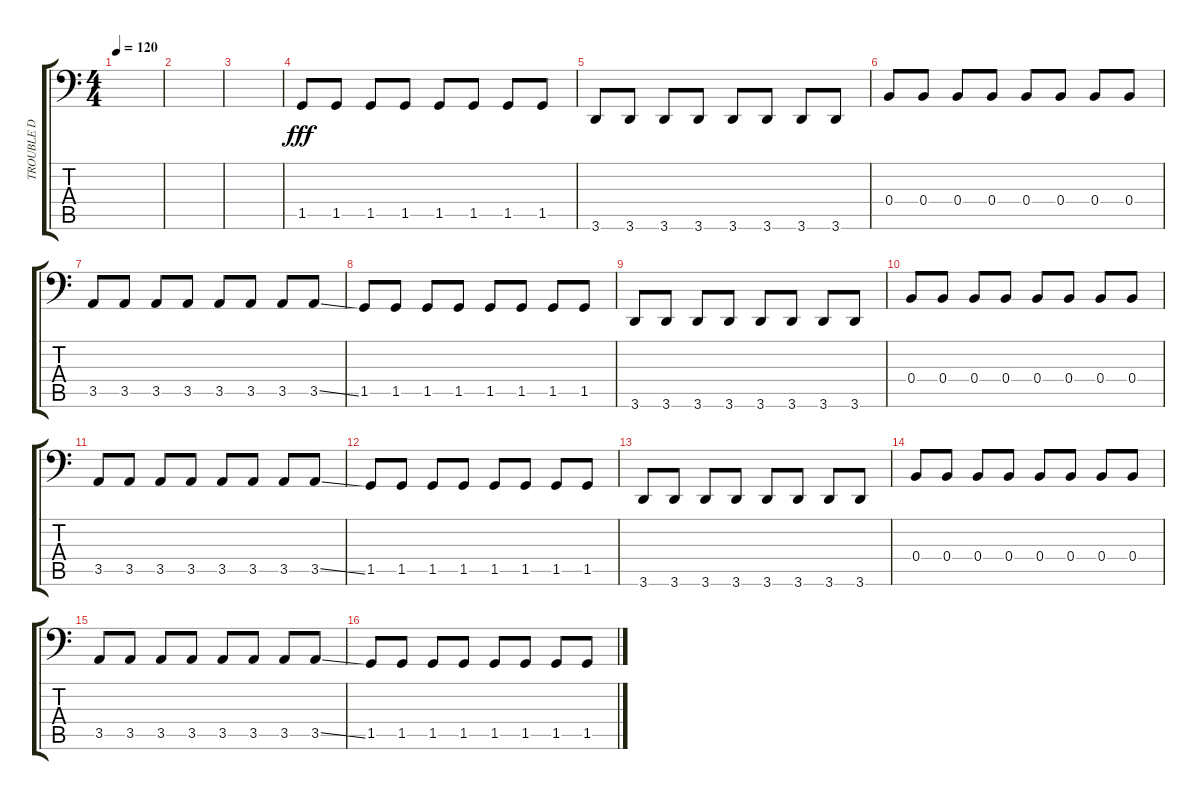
\track ("TROUBLE D" "TROUBLE D") {instrument electricbasspick}
\staff {score tabs}
\tuning (Db3 Ab2 E2 B1 Gb1 B0) {hide}
\ts (4 4)
\tempo 120
\clef f4
\ks c
|
|
|
1.5.8{dy fff instrument electricbasspick} 1.5.8 1.5.8 1.5.8 1.5.8 1.5.8 1.5.8 1.5.8 |
3.6.8 3.6.8 3.6.8 3.6.8 3.6.8 3.6.8 3.6.8 3.6.8 |
0.4.8 0.4.8 0.4.8 0.4.8 0.4.8 0.4.8 0.4.8 0.4.8 |
3.5.8 3.5.8 3.5.8 3.5.8 3.5.8 3.5.8 3.5.8 3.5{ss}.8 |
1.5.8 1.5.8 1.5.8 1.5.8 1.5.8 1.5.8 1.5.8 1.5.8 |
3.6.8 3.6.8 3.6.8 3.6.8 3.6.8 3.6.8 3.6.8 3.6.8 |
0.4.8 0.4.8 0.4.8 0.4.8 0.4.8 0.4.8 0.4.8 0.4.8 |
3.5.8 3.5.8 3.5.8 3.5.8 3.5.8 3.5.8 3.5.8 3.5{ss}.8 |
1.5.8 1.5.8 1.5.8 1.5.8 1.5.8 1.5.8 1.5.8 1.5.8 |
3.6.8 3.6.8 3.6.8 3.6.8 3.6.8 3.6.8 3.6.8 3.6.8 |
0.4.8 0.4.8 0.4.8 0.4.8 0.4.8 0.4.8 0.4.8 0.4.8 |
3.5.8 3.5.8 3.5.8 3.5.8 3.5.8 3.5.8 3.5.8 3.5{ss}.8 |
1.5.8 1.5.8 1.5.8 1.5.8 1.5.8 1.5.8 1.5.8 1.5.8
